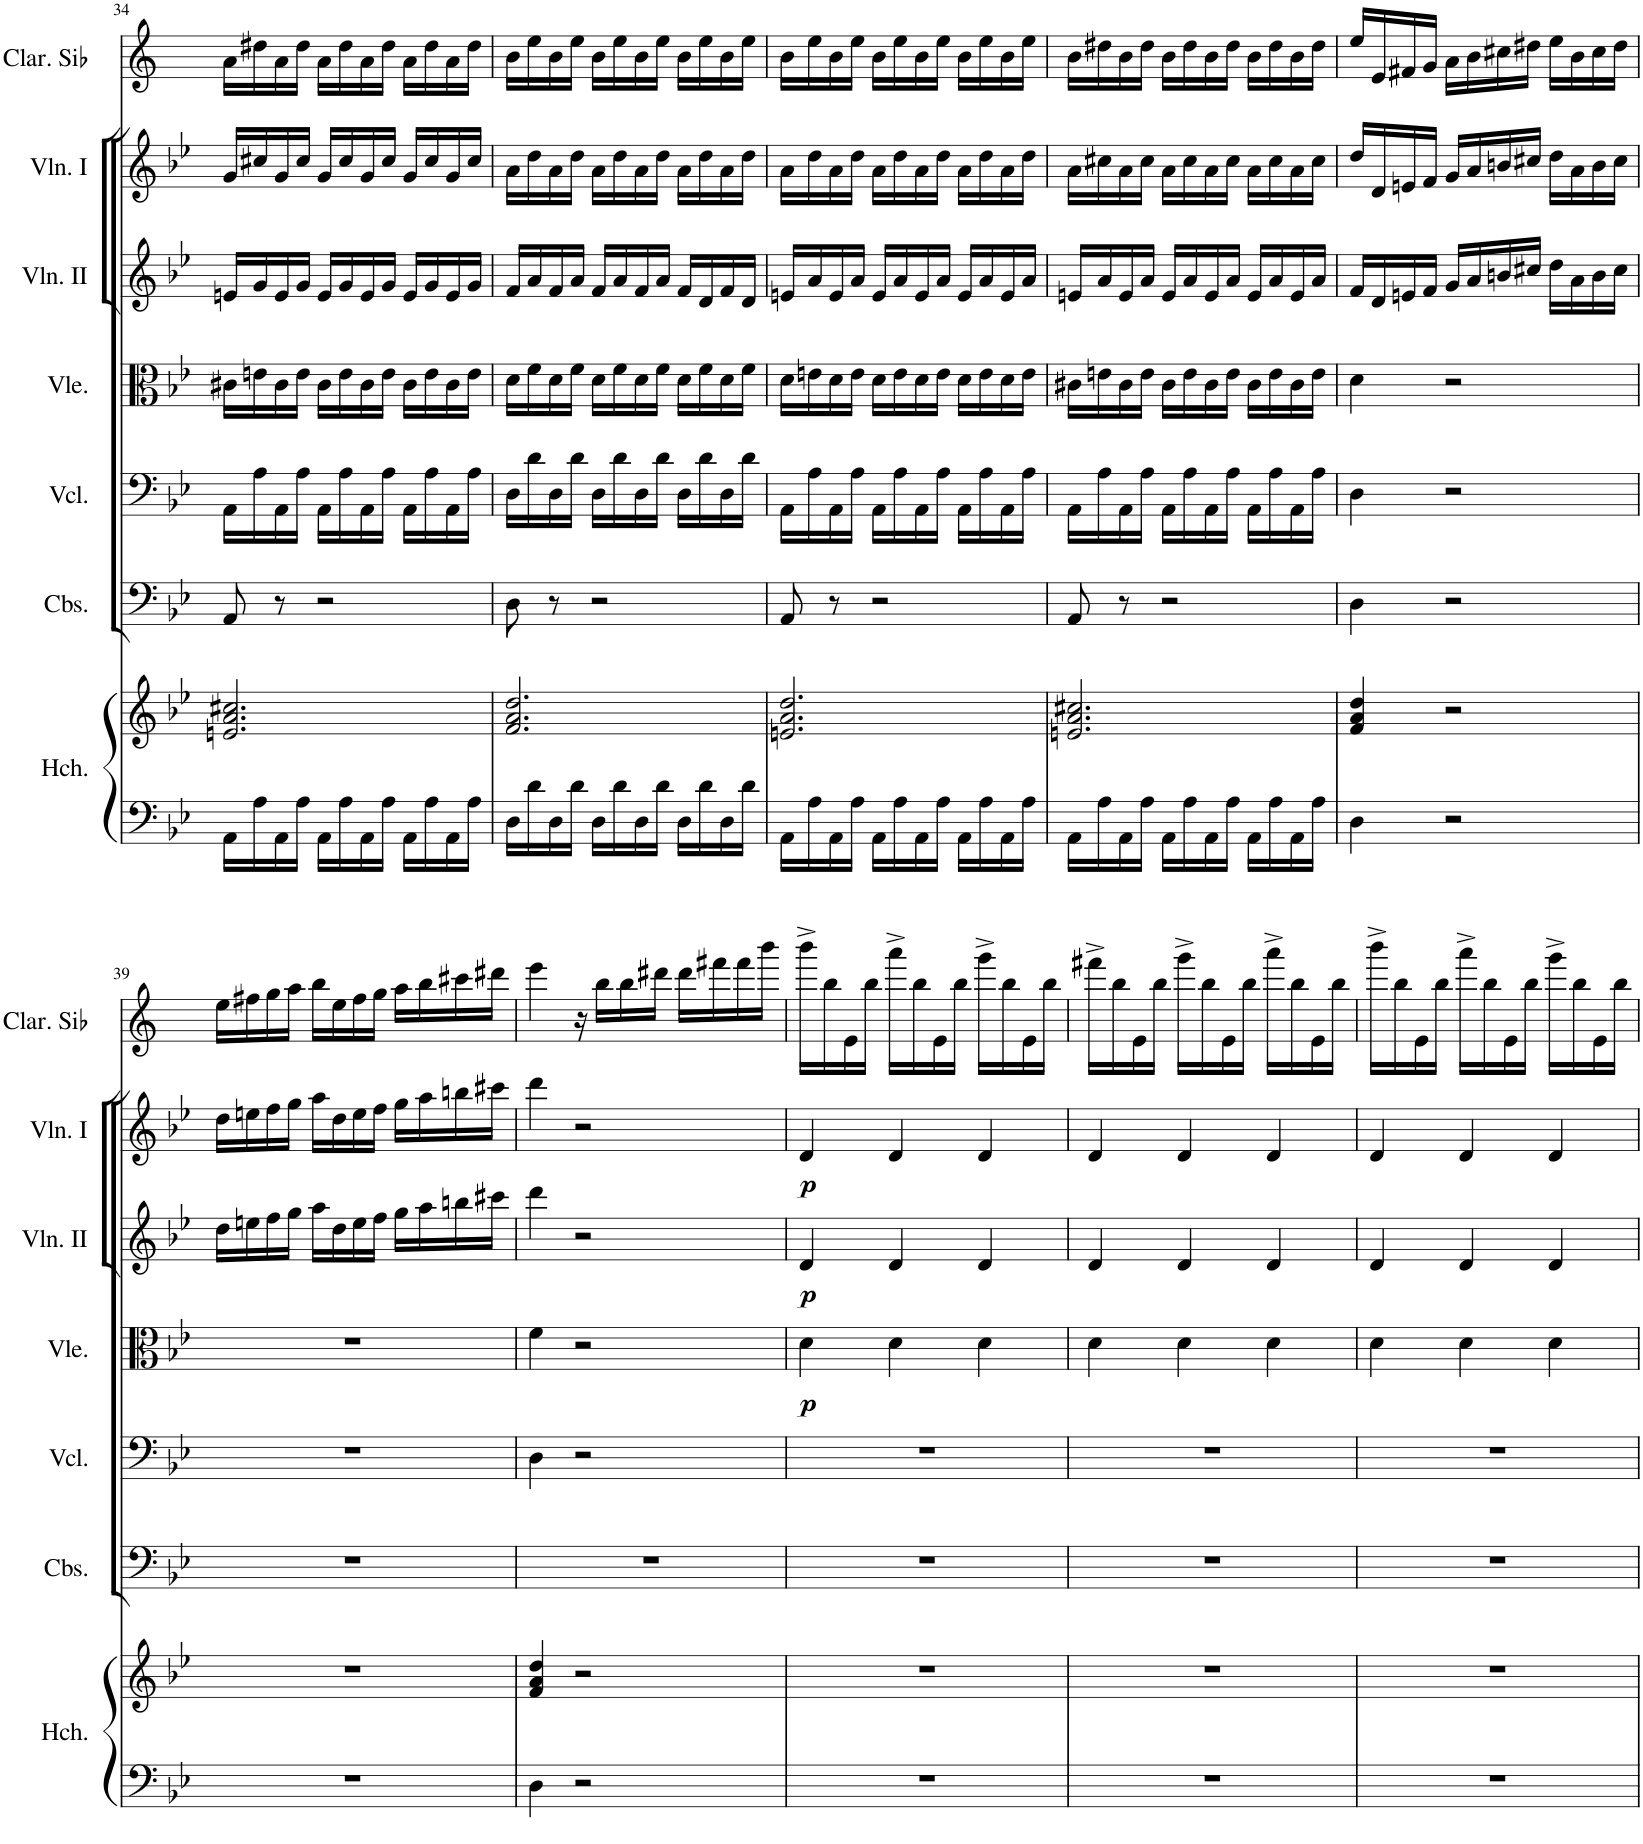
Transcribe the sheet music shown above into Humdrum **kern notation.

**kern	**kern	**kern	**kern	**kern	**dynam	**kern	**dynam	**kern	**dynam	**kern
*part7	*part7	*part6	*part5	*part4	*part4	*part3	*part3	*part2	*part2	*part1
*staff8	*staff7	*staff6	*staff5	*staff4	*staff4	*staff3	*staff3	*staff2	*staff2	*staff1
*I"Organ or Harpsichord	*	*I"Contrabassi	*I"Violoncelli	*I"Viole	*	*I"Violino II	*	*I"Violino I	*	*I"Clarinette en Sib
*I'Hch.	*	*I'Cbs.	*I'Vcl.	*I'Vle.	*	*I'Vln. II	*	*I'Vln. I	*	*I'Clar. Sib
!!LO:PB:g=z
*clefF4	*clefG2	*clefF4	*clefF4	*clefC3	*	*clefG2	*	*clefG2	*	*clefG2
*	*	*Trd7c12	*	*	*	*	*	*	*	*Trd1c2
*k[b-e-]	*k[b-e-]	*k[b-e-]	*k[b-e-]	*k[b-e-]	*	*k[b-e-]	*	*k[b-e-]	*	*k[]
*M3/4	*M3/4	*M3/4	*M3/4	*M3/4	*	*M3/4	*	*M3/4	*	*M3/4
=34	=34	=34	=34	=34	=34	=34	=34	=34	=34	=34
16AA\LL	2.en/ 2.a/ 2.cc#X/	8AA/	16AA\LL	16c#X\LL	.	16en/LL	.	16g/LL	.	16a\LL
16A\	.	.	16A\	16en\	.	16g/	.	16cc#X/	.	16dd#X\
16AA\	.	8r	16AA\	16c#\	.	16e/	.	16g/	.	16a\
16A\JJ	.	.	16A\JJ	16e\JJ	.	16g/JJ	.	16cc#/JJ	.	16dd#\JJ
16AA\LL	.	2r	16AA\LL	16c#\LL	.	16e/LL	.	16g/LL	.	16a\LL
16A\	.	.	16A\	16e\	.	16g/	.	16cc#/	.	16dd#\
16AA\	.	.	16AA\	16c#\	.	16e/	.	16g/	.	16a\
16A\JJ	.	.	16A\JJ	16e\JJ	.	16g/JJ	.	16cc#/JJ	.	16dd#\JJ
16AA\LL	.	.	16AA\LL	16c#\LL	.	16e/LL	.	16g/LL	.	16a\LL
16A\	.	.	16A\	16e\	.	16g/	.	16cc#/	.	16dd#\
16AA\	.	.	16AA\	16c#\	.	16e/	.	16g/	.	16a\
16A\JJ	.	.	16A\JJ	16e\JJ	.	16g/JJ	.	16cc#/JJ	.	16dd#\JJ
=35	=35	=35	=35	=35	=35	=35	=35	=35	=35	=35
16D\LL	2.f/ 2.a/ 2.dd/	8D\	16D\LL	16d\LL	.	16f/LL	.	16a\LL	.	16b\LL
16d\	.	.	16d\	16f\	.	16a/	.	16dd\	.	16ee\
16D\	.	8r	16D\	16d\	.	16f/	.	16a\	.	16b\
16d\JJ	.	.	16d\JJ	16f\JJ	.	16a/JJ	.	16dd\JJ	.	16ee\JJ
16D\LL	.	2r	16D\LL	16d\LL	.	16f/LL	.	16a\LL	.	16b\LL
16d\	.	.	16d\	16f\	.	16a/	.	16dd\	.	16ee\
16D\	.	.	16D\	16d\	.	16f/	.	16a\	.	16b\
16d\JJ	.	.	16d\JJ	16f\JJ	.	16a/JJ	.	16dd\JJ	.	16ee\JJ
16D\LL	.	.	16D\LL	16d\LL	.	16f/LL	.	16a\LL	.	16b\LL
16d\	.	.	16d\	16f\	.	16d/	.	16dd\	.	16ee\
16D\	.	.	16D\	16d\	.	16f/	.	16a\	.	16b\
16d\JJ	.	.	16d\JJ	16f\JJ	.	16d/JJ	.	16dd\JJ	.	16ee\JJ
=36	=36	=36	=36	=36	=36	=36	=36	=36	=36	=36
16AA\LL	2.en/ 2.a/ 2.dd/	8AA/	16AA\LL	16d\LL	.	16en/LL	.	16a\LL	.	16b\LL
16A\	.	.	16A\	16en\	.	16a/	.	16dd\	.	16ee\
16AA\	.	8r	16AA\	16d\	.	16e/	.	16a\	.	16b\
16A\JJ	.	.	16A\JJ	16e\JJ	.	16a/JJ	.	16dd\JJ	.	16ee\JJ
16AA\LL	.	2r	16AA\LL	16d\LL	.	16e/LL	.	16a\LL	.	16b\LL
16A\	.	.	16A\	16e\	.	16a/	.	16dd\	.	16ee\
16AA\	.	.	16AA\	16d\	.	16e/	.	16a\	.	16b\
16A\JJ	.	.	16A\JJ	16e\JJ	.	16a/JJ	.	16dd\JJ	.	16ee\JJ
16AA\LL	.	.	16AA\LL	16d\LL	.	16e/LL	.	16a\LL	.	16b\LL
16A\	.	.	16A\	16e\	.	16a/	.	16dd\	.	16ee\
16AA\	.	.	16AA\	16d\	.	16e/	.	16a\	.	16b\
16A\JJ	.	.	16A\JJ	16e\JJ	.	16a/JJ	.	16dd\JJ	.	16ee\JJ
=37	=37	=37	=37	=37	=37	=37	=37	=37	=37	=37
16AA\LL	2.en/ 2.a/ 2.cc#X/	8AA/	16AA\LL	16c#X\LL	.	16en/LL	.	16a\LL	.	16b\LL
16A\	.	.	16A\	16en\	.	16a/	.	16cc#X\	.	16dd#X\
16AA\	.	8r	16AA\	16c#\	.	16e/	.	16a\	.	16b\
16A\JJ	.	.	16A\JJ	16e\JJ	.	16a/JJ	.	16cc#\JJ	.	16dd#\JJ
16AA\LL	.	2r	16AA\LL	16c#\LL	.	16e/LL	.	16a\LL	.	16b\LL
16A\	.	.	16A\	16e\	.	16a/	.	16cc#\	.	16dd#\
16AA\	.	.	16AA\	16c#\	.	16e/	.	16a\	.	16b\
16A\JJ	.	.	16A\JJ	16e\JJ	.	16a/JJ	.	16cc#\JJ	.	16dd#\JJ
16AA\LL	.	.	16AA\LL	16c#\LL	.	16e/LL	.	16a\LL	.	16b\LL
16A\	.	.	16A\	16e\	.	16a/	.	16cc#\	.	16dd#\
16AA\	.	.	16AA\	16c#\	.	16e/	.	16a\	.	16b\
16A\JJ	.	.	16A\JJ	16e\JJ	.	16a/JJ	.	16cc#\JJ	.	16dd#\JJ
=38	=38	=38	=38	=38	=38	=38	=38	=38	=38	=38
4D\	4f/ 4a/ 4dd/	4D\	4D\	4d\	.	16f/LL	.	16dd/LL	.	16ee/LL
.	.	.	.	.	.	16d/	.	16d/	.	16e/
.	.	.	.	.	.	16en/	.	16en/	.	16f#X/
.	.	.	.	.	.	16f/JJ	.	16f/JJ	.	16g/JJ
2r	2r	2r	2r	2r	.	16g/LL	.	16g/LL	.	16a\LL
.	.	.	.	.	.	16a/	.	16a/	.	16b\
.	.	.	.	.	.	16bn/	.	16bn/	.	16cc#X\
.	.	.	.	.	.	16cc#X/JJ	.	16cc#X/JJ	.	16dd#X\JJ
.	.	.	.	.	.	16dd\LL	.	16dd\LL	.	16ee\LL
.	.	.	.	.	.	16a\	.	16a\	.	16b\
.	.	.	.	.	.	16b\	.	16b\	.	16cc#\
.	.	.	.	.	.	16cc#\JJ	.	16cc#\JJ	.	16dd#\JJ
!!LO:LB:g=z
=39	=39	=39	=39	=39	=39	=39	=39	=39	=39	=39
2.r	2.r	2.r	2.r	2.r	.	16dd\LL	.	16dd\LL	.	16ee\LL
.	.	.	.	.	.	16een\	.	16een\	.	16ff#X\
.	.	.	.	.	.	16ff\	.	16ff\	.	16gg\
.	.	.	.	.	.	16gg\JJ	.	16gg\JJ	.	16aa\JJ
.	.	.	.	.	.	16aa\LL	.	16aa\LL	.	16bb\LL
.	.	.	.	.	.	16dd\	.	16dd\	.	16ee\
.	.	.	.	.	.	16ee\	.	16ee\	.	16ff#\
.	.	.	.	.	.	16ff\JJ	.	16ff\JJ	.	16gg\JJ
.	.	.	.	.	.	16gg\LL	.	16gg\LL	.	16aa\LL
.	.	.	.	.	.	16aa\	.	16aa\	.	16bb\
.	.	.	.	.	.	16bbn\	.	16bbn\	.	16ccc#X\
.	.	.	.	.	.	16ccc#X\JJ	.	16ccc#X\JJ	.	16ddd#X\JJ
=40	=40	=40	=40	=40	=40	=40	=40	=40	=40	=40
4D\	4f/ 4a/ 4dd/	2.r	4D\	4f\	.	4ddd\	.	4ddd\	.	4eee\
2r	2r	.	2r	2r	.	2r	.	2r	.	16r
.	.	.	.	.	.	.	.	.	.	16bb\LL
.	.	.	.	.	.	.	.	.	.	16bb\
.	.	.	.	.	.	.	.	.	.	16ddd#X\JJ
.	.	.	.	.	.	.	.	.	.	16ddd#\LL
.	.	.	.	.	.	.	.	.	.	16fff#X\
.	.	.	.	.	.	.	.	.	.	16fff#\
.	.	.	.	.	.	.	.	.	.	16bbb\JJ
=41	=41	=41	=41	=41	=41	=41	=41	=41	=41	=41
!	!	!	!	!	!LO:DY:b	!	!LO:DY:b	!	!LO:DY:b	!
2.r	2.r	2.r	2.r	4d\	p	4d/	p	4d/	p	16bbb^\LL
.	.	.	.	.	.	.	.	.	.	16bb\
.	.	.	.	.	.	.	.	.	.	16e\
.	.	.	.	.	.	.	.	.	.	16bb\JJ
.	.	.	.	4d\	.	4d/	.	4d/	.	16aaa^\LL
.	.	.	.	.	.	.	.	.	.	16bb\
.	.	.	.	.	.	.	.	.	.	16e\
.	.	.	.	.	.	.	.	.	.	16bb\JJ
.	.	.	.	4d\	.	4d/	.	4d/	.	16ggg^\LL
.	.	.	.	.	.	.	.	.	.	16bb\
.	.	.	.	.	.	.	.	.	.	16e\
.	.	.	.	.	.	.	.	.	.	16bb\JJ
=42	=42	=42	=42	=42	=42	=42	=42	=42	=42	=42
2.r	2.r	2.r	2.r	4d\	.	4d/	.	4d/	.	16fff#X^\LL
.	.	.	.	.	.	.	.	.	.	16bb\
.	.	.	.	.	.	.	.	.	.	16e\
.	.	.	.	.	.	.	.	.	.	16bb\JJ
.	.	.	.	4d\	.	4d/	.	4d/	.	16ggg^\LL
.	.	.	.	.	.	.	.	.	.	16bb\
.	.	.	.	.	.	.	.	.	.	16e\
.	.	.	.	.	.	.	.	.	.	16bb\JJ
.	.	.	.	4d\	.	4d/	.	4d/	.	16aaa^\LL
.	.	.	.	.	.	.	.	.	.	16bb\
.	.	.	.	.	.	.	.	.	.	16e\
.	.	.	.	.	.	.	.	.	.	16bb\JJ
=43	=43	=43	=43	=43	=43	=43	=43	=43	=43	=43
2.r	2.r	2.r	2.r	4d\	.	4d/	.	4d/	.	16bbb^\LL
.	.	.	.	.	.	.	.	.	.	16bb\
.	.	.	.	.	.	.	.	.	.	16e\
.	.	.	.	.	.	.	.	.	.	16bb\JJ
.	.	.	.	4d\	.	4d/	.	4d/	.	16aaa^\LL
.	.	.	.	.	.	.	.	.	.	16bb\
.	.	.	.	.	.	.	.	.	.	16e\
.	.	.	.	.	.	.	.	.	.	16bb\JJ
.	.	.	.	4d\	.	4d/	.	4d/	.	16ggg^\LL
.	.	.	.	.	.	.	.	.	.	16bb\
.	.	.	.	.	.	.	.	.	.	16e\
.	.	.	.	.	.	.	.	.	.	16bb\JJ
=	=	=	=	=	=	=	=	=	=	=
*-	*-	*-	*-	*-	*-	*-	*-	*-	*-	*-
